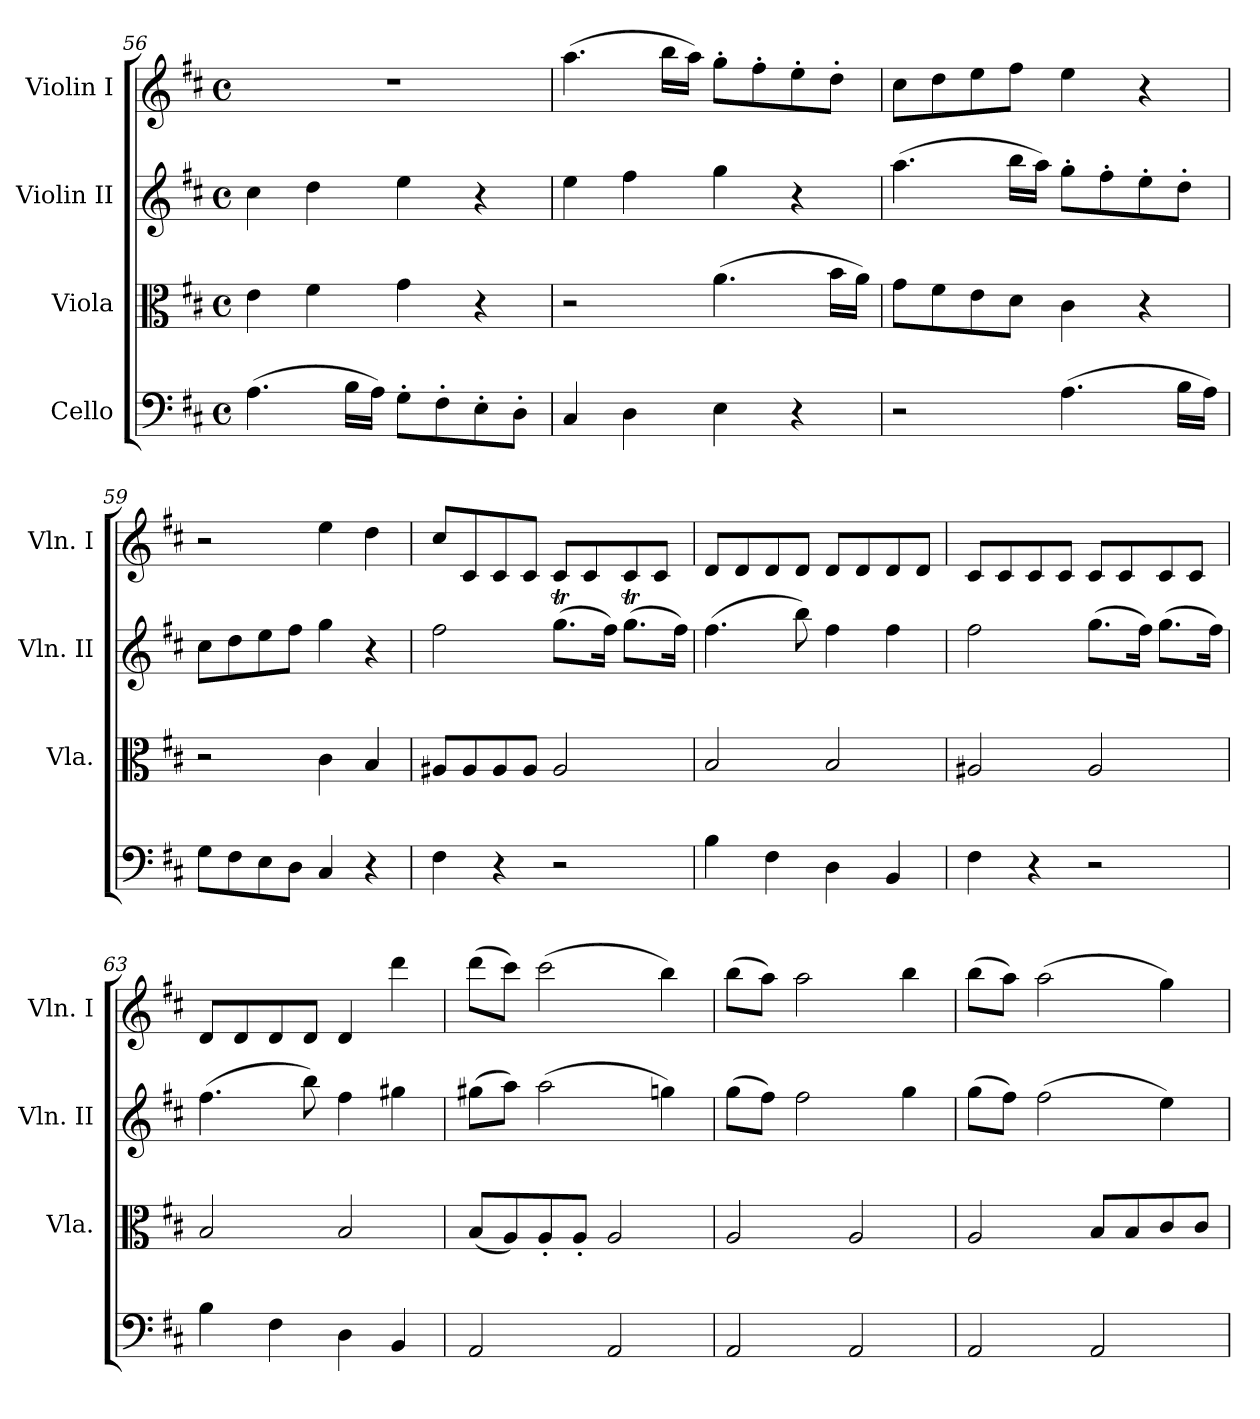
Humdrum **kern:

**kern	**kern	**kern	**kern
*part4	*part3	*part2	*part1
*staff4	*staff3	*staff2	*staff1
*I"Cello	*I"Viola	*I"Violin II	*I"Violin I
*	*I'Vla.	*I'Vln. II	*I'Vln. I
*clefF4	*clefC3	*clefG2	*clefG2
*k[f#c#]	*k[f#c#]	*k[f#c#]	*k[f#c#]
*D:	*D:	*D:	*D:
*M4/4	*M4/4	*M4/4	*M4/4
*met(c)	*met(c)	*met(c)	*met(c)
=56	=56	=56	=56
(4.A	4e	4cc#	1r
.	4f#	4dd	.
16BLL	.	.	.
16AJJ)	.	.	.
8G'L	4g	4ee	.
8F#'	.	.	.
8E'	4r	4r	.
8D'J	.	.	.
=57	=57	=57	=57
4C#	2r	4ee	(4.aa
4D	.	4ff#	.
.	.	.	16bbLL
.	.	.	16aaJJ)
4E	(4.a	4gg	8gg'L
.	.	.	8ff#'
4r	.	4r	8ee'
.	16bLL	.	8dd'J
.	16aJJ)	.	.
=58	=58	=58	=58
2r	8gL	(4.aa	8cc#L
.	8f#	.	8dd
.	8e	.	8ee
.	8dJ	16bbLL	8ff#J
.	.	16aaJJ)	.
(4.A	4c#	8gg'L	4ee
.	.	8ff#'	.
.	4r	8ee'	4r
16BLL	.	8dd'J	.
16AJJ)	.	.	.
=59	=59	=59	=59
8GL	2r	8cc#L	2r
8F#	.	8dd	.
8E	.	8ee	.
8DJ	.	8ff#J	.
4C#	4c#	4gg	4ee
4r	4B	4r	4dd
=60	=60	=60	=60
4F#	8A#XL	2ff#	8cc#L
.	8A#	.	8c#
4r	8A#	.	8c#
.	8A#J	.	8c#J
2r	2A#	(8.ggTL	8c#L
.	.	.	8c#
.	.	16ff#Jk)	.
.	.	(8.ggTL	8c#
.	.	.	8c#J
.	.	16ff#Jk)	.
=61	=61	=61	=61
4B	2B	(4.ff#	8dL
.	.	.	8d
4F#	.	.	8d
.	.	8bb)	8dJ
4D	2B	4ff#	8dL
.	.	.	8d
4BB	.	4ff#	8d
.	.	.	8dJ
=62	=62	=62	=62
4F#	2A#X	2ff#	8c#L
.	.	.	8c#
4r	.	.	8c#
.	.	.	8c#J
2r	2A#	(8.ggL	8c#L
.	.	.	8c#
.	.	16ff#Jk)	.
.	.	(8.ggL	8c#
.	.	.	8c#J
.	.	16ff#Jk)	.
=63	=63	=63	=63
4B	2B	(4.ff#	8dL
.	.	.	8d
4F#	.	.	8d
.	.	8bb)	8dJ
4D	2B	4ff#	4d
4BB	.	4gg#X	4ddd
=64	=64	=64	=64
2AA	(8BL	(8gg#XL	(8dddL
.	8A)	8aaJ)	8ccc#J)
.	8A'	(2aa	(2ccc#
.	8A'J	.	.
2AA	2A	.	.
.	.	4ggn)	4bb)
=65	=65	=65	=65
2AA	2A	(8ggL	(8bbL
.	.	8ff#J)	8aaJ)
.	.	2ff#	2aa
2AA	2A	.	.
.	.	4gg	4bb
=66	=66	=66	=66
2AA	2A	(8ggL	(8bbL
.	.	8ff#J)	8aaJ)
.	.	(2ff#	(2aa
2AA	8BL	.	.
.	8B	.	.
.	8c#	4ee)	4gg)
.	8c#J	.	.
=	=	=	=
*-	*-	*-	*-
